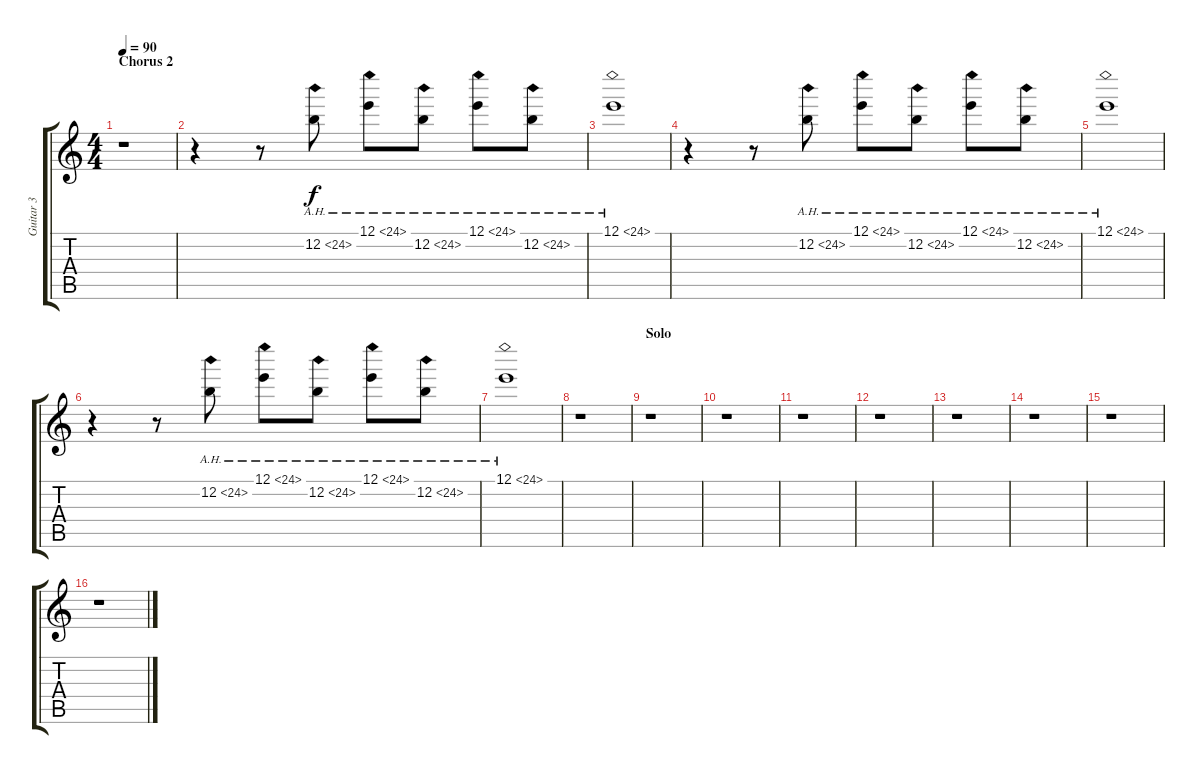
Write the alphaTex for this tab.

\track ("Guitar 3" "Guitar 3") {instrument acousticguitarsteel}
\staff {score tabs}
\tuning (E4 B3 G3 D3 A2 E2) {hide}
\ts (4 4)
\section ("" "Chorus 2")
\tempo 90
\clef g2
\ks c
r.1{dy f} |
r.4 r.8 12.2{ah 12}.8 12.1{ah 12}.8 12.2{ah 12}.8 12.1{ah 12}.8 12.2{ah 12}.8 |
12.1{ah 12}.1 |
r.4 r.8 12.2{ah 12}.8 12.1{ah 12}.8 12.2{ah 12}.8 12.1{ah 12}.8 12.2{ah 12}.8 |
12.1{ah 12}.1 |
r.4 r.8 12.2{ah 12}.8 12.1{ah 12}.8 12.2{ah 12}.8 12.1{ah 12}.8 12.2{ah 12}.8 |
12.1{ah 12}.1 |
r.1 |
\section ("" "Solo")
r.1 |
r.1 |
r.1 |
r.1 |
r.1 |
r.1 |
r.1 |
r.1
